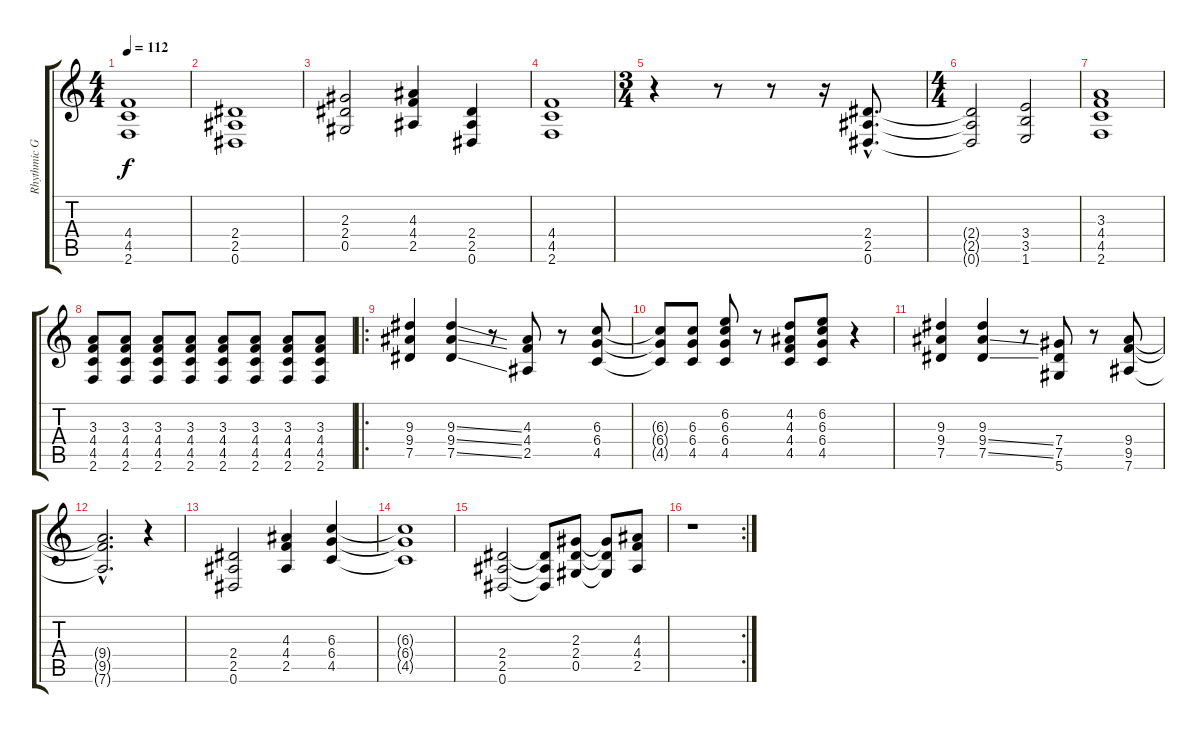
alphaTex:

\track ("Rhythmic Guitar" "Rhythmic G") {instrument distortionguitar}
\staff {score tabs}
\tuning (Eb4 Bb3 Gb3 Db3 Ab2 Eb2) {hide}
\ts (4 4)
\tempo 112
\clef g2
\ks c
(4.4 4.5 2.6).1{dy f} |
(2.4 2.5 0.6).1 |
(2.3 2.4 0.5).2 (4.3 4.4 2.5).4 (2.4 2.5 0.6).4 |
(4.4 4.5 2.6).1 |
\ts (3 4)
r.4 r.8 r.8 r.16 (2.4{hac} 2.5{hac} 0.6{hac}).8{d} |
\ts (4 4)
(2.4{t} 2.5{t} 0.6{t}).2 (3.4 3.5 1.6).2 |
(3.3 4.4 4.5 2.6).1 |
(3.3 4.4 4.5 2.6).8 (3.3 4.4 4.5 2.6).8 (3.3 4.4 4.5 2.6).8 (3.3 4.4 4.5 2.6).8 (3.3 4.4 4.5 2.6).8 (3.3 4.4 4.5 2.6).8 (3.3 4.4 4.5 2.6).8 (3.3 4.4 4.5 2.6).8 |
\ro
(9.3 9.4 7.5).4 (9.3{ss} 9.4{ss} 7.5{ss}).4 r.8 (4.3 4.4 2.5).8 r.8 (6.3 6.4 4.5).8 |
(6.3{t} 6.4{t} 4.5{t}).8 (6.3 6.4 4.5).8 (6.2 6.3 6.4 4.5).8 r.8 (4.2 4.3 4.4 4.5).8 (6.2 6.3 6.4 4.5).8 r.4 |
(9.3 9.4 7.5).4 (9.3 9.4{ss} 7.5{ss}).4 r.8 (7.4 7.5 5.6).8 r.8 (9.4 9.5 7.6).8 |
(9.4{hac t} 9.5{hac t} 7.6{hac t}).2{d} r.4 |
(2.4 2.5 0.6).2 (4.3 4.4 2.5).4 (6.3 6.4 4.5).4 |
(6.3{t} 6.4{t} 4.5{t}).1 |
(2.4 2.5 0.6).2 (2.4{t} 2.5{t} 0.6{t}).8 (2.3 2.4 0.5).8 (2.3{t} 2.4{t} 0.5{t}).8 (4.3 4.4 2.5).8 |
\rc 2
r.1
